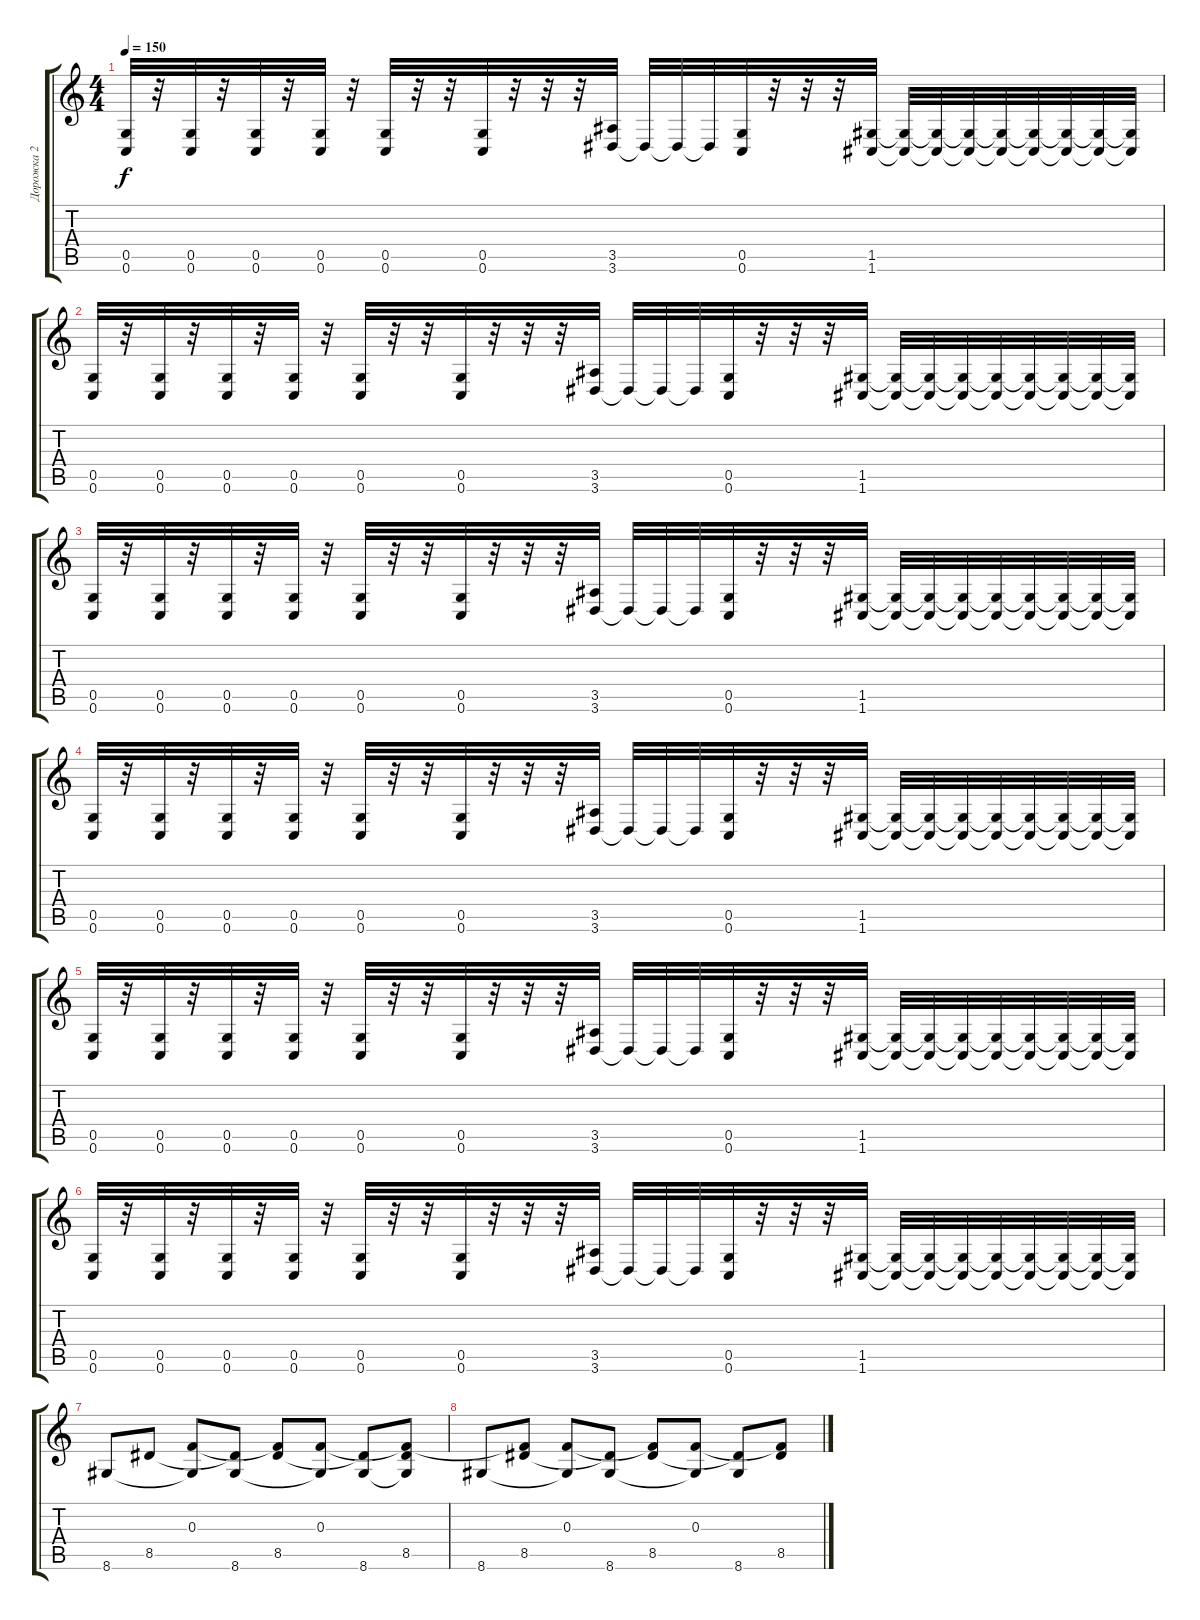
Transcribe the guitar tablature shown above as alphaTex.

\track ("Дорожка 2" "Дорожка 2") {instrument acousticguitarsteel}
\staff {score tabs}
\tuning (D4 A3 F3 C3 G2 C2) {hide}
\ts (4 4)
\tempo 150
\clef g2
\ks c
(0.5 0.6).32{dy f} r.32 (0.5 0.6).32 r.32 (0.5 0.6).32 r.32 (0.5 0.6).32 r.32 (0.5 0.6).32 r.32 r.32 (0.5 0.6).32 r.32 r.32 r.32 (3.5 3.6).32 3.6{t}.32 3.6{t}.32 3.6{t}.32 (0.5 0.6).32 r.32 r.32 r.32 (1.5 1.6).32 (1.5{t} 1.6{t}).32 (1.5{t} 1.6{t}).32 (1.5{t} 1.6{t}).32 (1.5{t} 1.6{t}).32 (1.5{t} 1.6{t}).32 (1.5{t} 1.6{t}).32 (1.5{t} 1.6{t}).32 (1.5{t} 1.6{t}).32 |
(0.5 0.6).32 r.32 (0.5 0.6).32 r.32 (0.5 0.6).32 r.32 (0.5 0.6).32 r.32 (0.5 0.6).32 r.32 r.32 (0.5 0.6).32 r.32 r.32 r.32 (3.5 3.6).32 3.6{t}.32 3.6{t}.32 3.6{t}.32 (0.5 0.6).32 r.32 r.32 r.32 (1.5 1.6).32 (1.5{t} 1.6{t}).32 (1.5{t} 1.6{t}).32 (1.5{t} 1.6{t}).32 (1.5{t} 1.6{t}).32 (1.5{t} 1.6{t}).32 (1.5{t} 1.6{t}).32 (1.5{t} 1.6{t}).32 (1.5{t} 1.6{t}).32 |
(0.5 0.6).32 r.32 (0.5 0.6).32 r.32 (0.5 0.6).32 r.32 (0.5 0.6).32 r.32 (0.5 0.6).32 r.32 r.32 (0.5 0.6).32 r.32 r.32 r.32 (3.5 3.6).32 3.6{t}.32 3.6{t}.32 3.6{t}.32 (0.5 0.6).32 r.32 r.32 r.32 (1.5 1.6).32 (1.5{t} 1.6{t}).32 (1.5{t} 1.6{t}).32 (1.5{t} 1.6{t}).32 (1.5{t} 1.6{t}).32 (1.5{t} 1.6{t}).32 (1.5{t} 1.6{t}).32 (1.5{t} 1.6{t}).32 (1.5{t} 1.6{t}).32 |
(0.5 0.6).32 r.32 (0.5 0.6).32 r.32 (0.5 0.6).32 r.32 (0.5 0.6).32 r.32 (0.5 0.6).32 r.32 r.32 (0.5 0.6).32 r.32 r.32 r.32 (3.5 3.6).32 3.6{t}.32 3.6{t}.32 3.6{t}.32 (0.5 0.6).32 r.32 r.32 r.32 (1.5 1.6).32 (1.5{t} 1.6{t}).32 (1.5{t} 1.6{t}).32 (1.5{t} 1.6{t}).32 (1.5{t} 1.6{t}).32 (1.5{t} 1.6{t}).32 (1.5{t} 1.6{t}).32 (1.5{t} 1.6{t}).32 (1.5{t} 1.6{t}).32 |
(0.5 0.6).32 r.32 (0.5 0.6).32 r.32 (0.5 0.6).32 r.32 (0.5 0.6).32 r.32 (0.5 0.6).32 r.32 r.32 (0.5 0.6).32 r.32 r.32 r.32 (3.5 3.6).32 3.6{t}.32 3.6{t}.32 3.6{t}.32 (0.5 0.6).32 r.32 r.32 r.32 (1.5 1.6).32 (1.5{t} 1.6{t}).32 (1.5{t} 1.6{t}).32 (1.5{t} 1.6{t}).32 (1.5{t} 1.6{t}).32 (1.5{t} 1.6{t}).32 (1.5{t} 1.6{t}).32 (1.5{t} 1.6{t}).32 (1.5{t} 1.6{t}).32 |
(0.5 0.6).32 r.32 (0.5 0.6).32 r.32 (0.5 0.6).32 r.32 (0.5 0.6).32 r.32 (0.5 0.6).32 r.32 r.32 (0.5 0.6).32 r.32 r.32 r.32 (3.5 3.6).32 3.6{t}.32 3.6{t}.32 3.6{t}.32 (0.5 0.6).32 r.32 r.32 r.32 (1.5 1.6).32 (1.5{t} 1.6{t}).32 (1.5{t} 1.6{t}).32 (1.5{t} 1.6{t}).32 (1.5{t} 1.6{t}).32 (1.5{t} 1.6{t}).32 (1.5{t} 1.6{t}).32 (1.5{t} 1.6{t}).32 (1.5{t} 1.6{t}).32 |
8.6.8{instrument electricguitarclean} 8.5.8 (0.3 8.6{t}).8 (8.5{t} 8.6).8 (0.3{t} 8.5).8 (0.3 8.6{t}).8 (8.5{t} 8.6).8 (0.3{t} 8.5 8.6{t}).8 |
8.6.8 (0.3{t} 8.5).8 (0.3 8.6{t}).8 (8.5{t} 8.6).8 (0.3{t} 8.5).8 (0.3 8.6{t}).8 (8.5{t} 8.6).8 (0.3{t} 8.5).8
